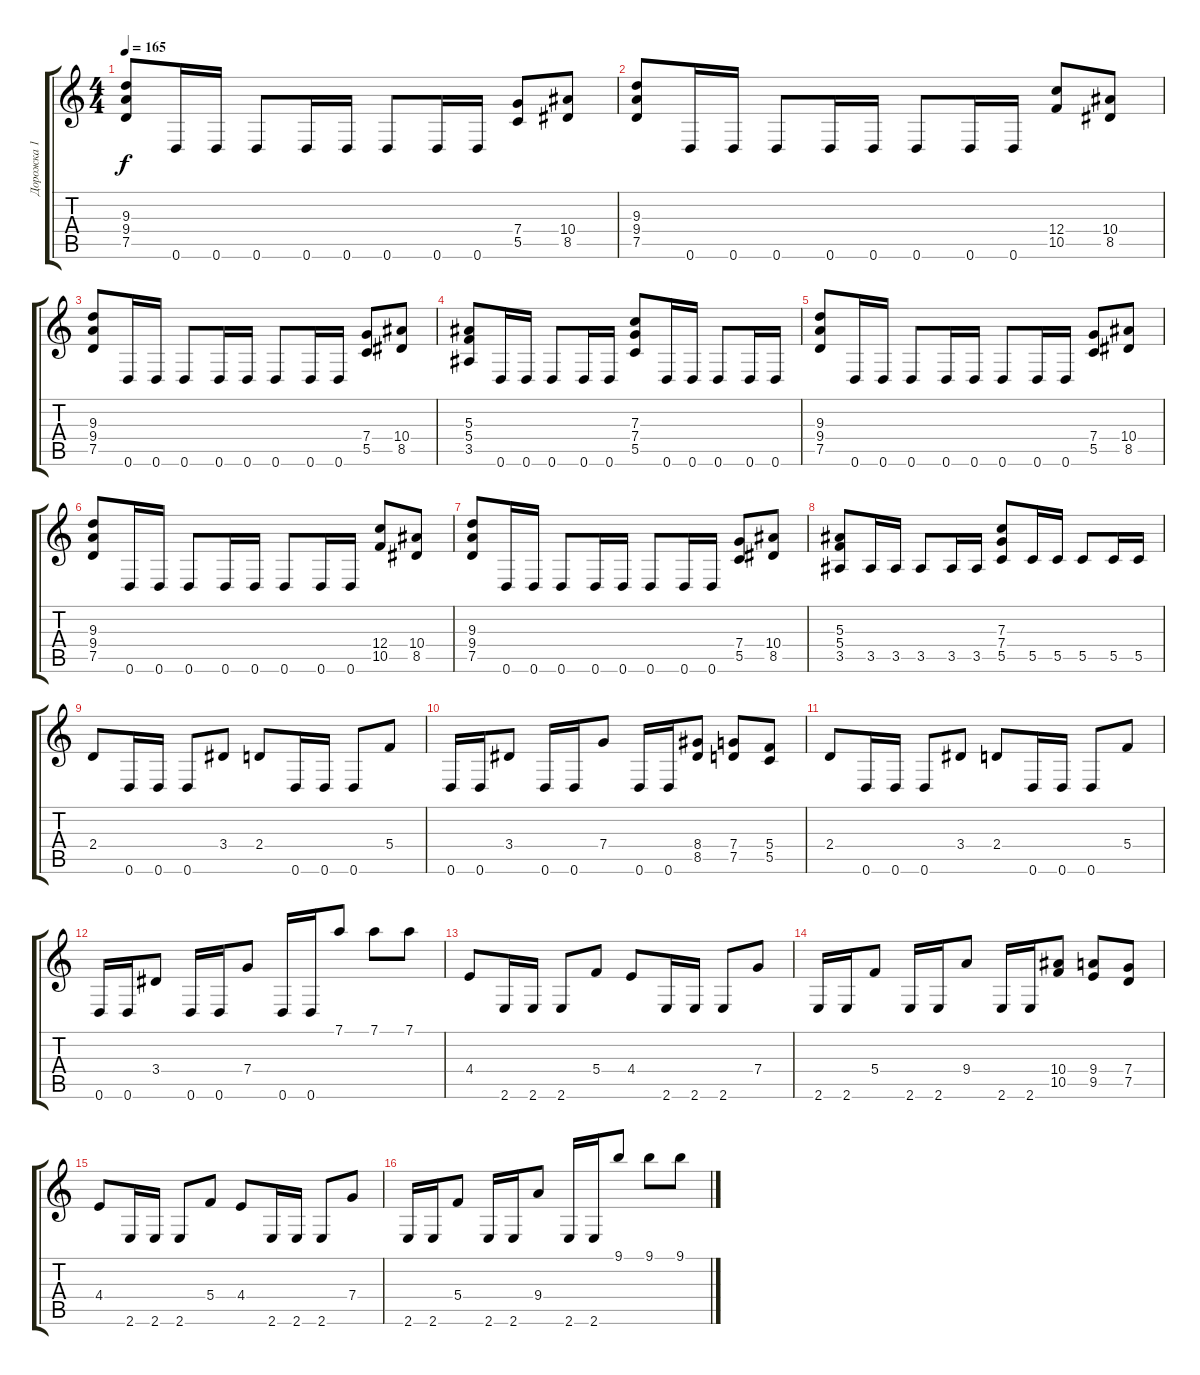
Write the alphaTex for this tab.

\track ("Дорожка 1" "Дорожка 1") {instrument distortionguitar}
\staff {score tabs}
\tuning (D4 A3 F3 C3 G2 D2) {hide}
\ts (4 4)
\tempo 165
\clef g2
\ks c
(9.3 9.4 7.5).8{dy f} 0.6.16 0.6.16 0.6.8 0.6.16 0.6.16 0.6.8 0.6.16 0.6.16 (7.4 5.5).8 (10.4 8.5).8 |
(9.3 9.4 7.5).8 0.6.16 0.6.16 0.6.8 0.6.16 0.6.16 0.6.8 0.6.16 0.6.16 (12.4 10.5).8 (10.4 8.5).8 |
(9.3 9.4 7.5).8 0.6.16 0.6.16 0.6.8 0.6.16 0.6.16 0.6.8 0.6.16 0.6.16 (7.4 5.5).8 (10.4 8.5).8 |
(5.3 5.4 3.5).8 0.6.16 0.6.16 0.6.8 0.6.16 0.6.16 (7.3 7.4 5.5).8 0.6.16 0.6.16 0.6.8 0.6.16 0.6.16 |
(9.3 9.4 7.5).8 0.6.16 0.6.16 0.6.8 0.6.16 0.6.16 0.6.8 0.6.16 0.6.16 (7.4 5.5).8 (10.4 8.5).8 |
(9.3 9.4 7.5).8 0.6.16 0.6.16 0.6.8 0.6.16 0.6.16 0.6.8 0.6.16 0.6.16 (12.4 10.5).8 (10.4 8.5).8 |
(9.3 9.4 7.5).8 0.6.16 0.6.16 0.6.8 0.6.16 0.6.16 0.6.8 0.6.16 0.6.16 (7.4 5.5).8 (10.4 8.5).8 |
(5.3 5.4 3.5).8 3.5.16 3.5.16 3.5.8 3.5.16 3.5.16 (7.3 7.4 5.5).8 5.5.16 5.5.16 5.5.8 5.5.16 5.5.16 |
2.4.8 0.6.16 0.6.16 0.6.8 3.4.8 2.4.8 0.6.16 0.6.16 0.6.8 5.4.8 |
0.6.16 0.6.16 3.4.8 0.6.16 0.6.16 7.4.8 0.6.16 0.6.16 (8.4 8.5).8 (7.4 7.5).8 (5.4 5.5).8 |
2.4.8 0.6.16 0.6.16 0.6.8 3.4.8 2.4.8 0.6.16 0.6.16 0.6.8 5.4.8 |
0.6.16 0.6.16 3.4.8 0.6.16 0.6.16 7.4.8 0.6.16 0.6.16 7.1.8 7.1.8 7.1.8 |
4.4.8 2.6.16 2.6.16 2.6.8 5.4.8 4.4.8 2.6.16 2.6.16 2.6.8 7.4.8 |
2.6.16 2.6.16 5.4.8 2.6.16 2.6.16 9.4.8 2.6.16 2.6.16 (10.4 10.5).8 (9.4 9.5).8 (7.4 7.5).8 |
4.4.8 2.6.16 2.6.16 2.6.8 5.4.8 4.4.8 2.6.16 2.6.16 2.6.8 7.4.8 |
2.6.16 2.6.16 5.4.8 2.6.16 2.6.16 9.4.8 2.6.16 2.6.16 9.1.8 9.1.8 9.1.8
